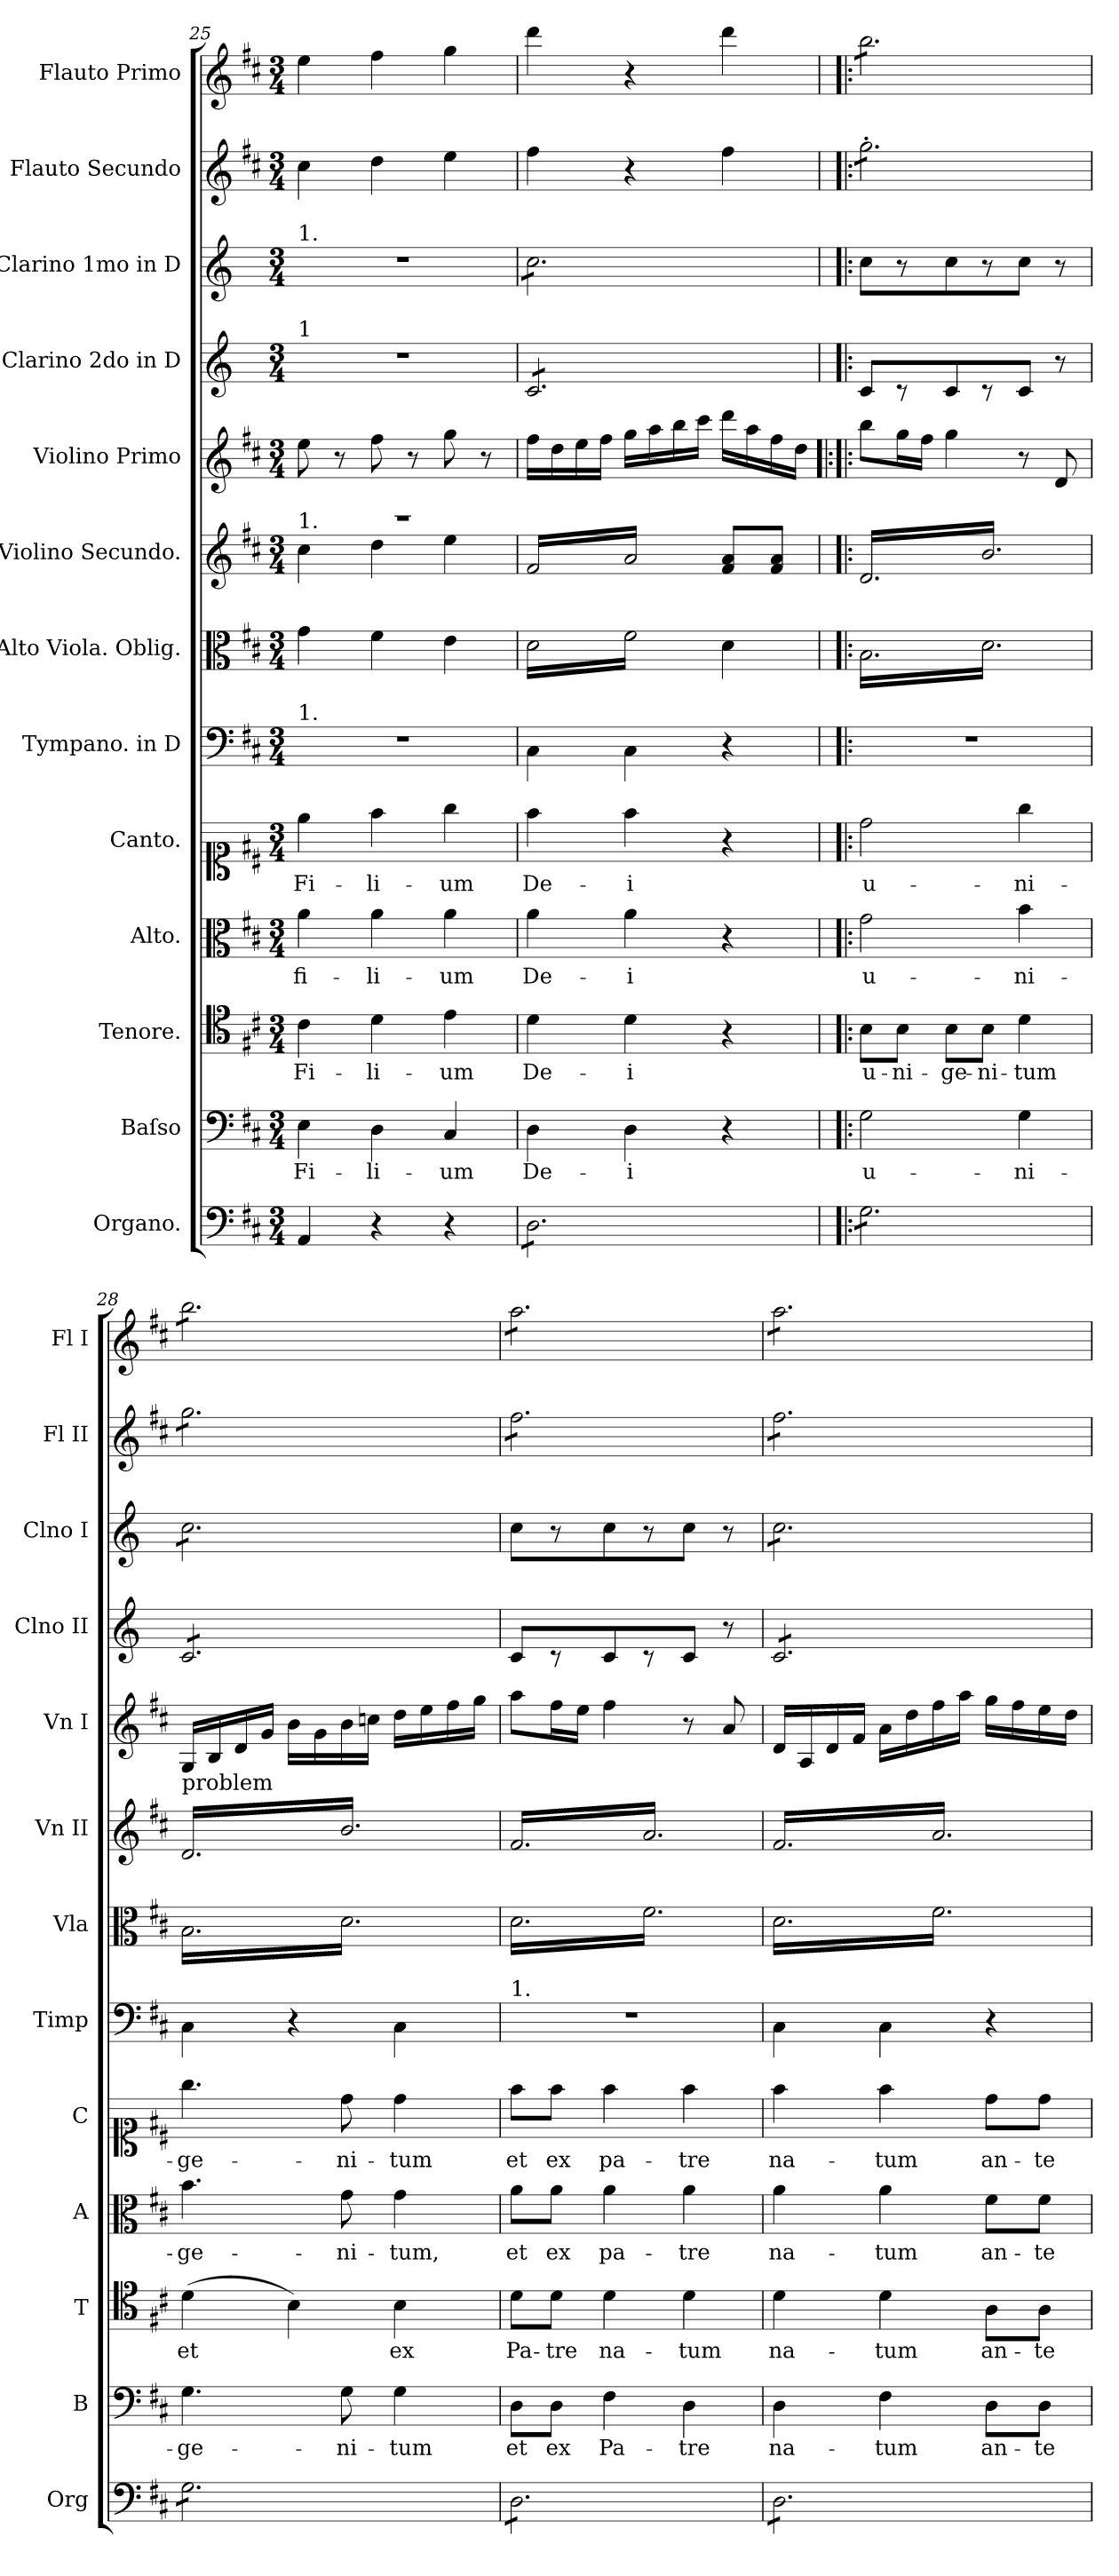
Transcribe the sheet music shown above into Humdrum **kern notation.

**kern	**kern	**text	**kern	**text	**kern	**text	**kern	**text	**kern	**kern	**kern	**kern	**kern	**kern	**kern	**kern
*part13	*part12	*part12	*part11	*part11	*part10	*part10	*part9	*part9	*part8	*part7	*part6	*part5	*part4	*part3	*part2	*part1
*staff13	*staff12	*staff12	*staff11	*staff11	*staff10	*staff10	*staff9	*staff9	*staff8	*staff7	*staff6	*staff5	*staff4	*staff3	*staff2	*staff1
*I"Organo.	*I"Baſso	*	*I"Tenore.	*	*I"Alto.	*	*I"Canto.	*	*I"Tympano. in D	*I"Alto Viola. Oblig.	*I"Violino Secundo.	*I"Violino Primo	*I"Clarino 2do in D	*I"Clarino 1mo in D	*I"Flauto Secundo	*I"Flauto Primo
*I'Org	*I'B	*	*I'T	*	*I'A	*	*I'C	*	*I'Timp	*I'Vla	*I'Vn II	*I'Vn I	*I'Clno II	*I'Clno I	*I'Fl II	*I'Fl I
*clefF4	*clefF4	*	*clefC4	*	*clefC3	*	*clefC1	*	*clefF4	*clefC3	*clefG2	*clefG2	*clefG2	*clefG2	*clefG2	*clefG2
*	*	*	*	*	*	*	*	*	*	*	*	*	*ITrd-1c-2	*ITrd-1c-2	*	*
*k[f#c#]	*k[f#c#]	*	*k[f#c#]	*	*k[f#c#]	*	*k[f#c#]	*	*k[f#c#]	*k[f#c#]	*k[f#c#]	*k[f#c#]	*k[f#c#]	*k[f#c#]	*k[f#c#]	*k[f#c#]
*D:	*D:	*	*D:	*	*D:	*	*D:	*	*D:	*D:	*D:	*D:	*	*	*D:	*D:
*M3/4	*M3/4	*	*M3/4	*	*M3/4	*	*M3/4	*	*M3/4	*M3/4	*M3/4	*M3/4	*M3/4	*M3/4	*M3/4	*M3/4
=25	=25	=25	=25	=25	=25	=25	=25	=25	=25	=25	=25	=25	=25	=25	=25	=25
*	*	*	*	*	*	*	*	*	*	*	*^	*	*	*	*	*
!	!	!	!	!	!	!	!	!	!	!	!	!	!	!	!LO:TX:a:t=1.	!	!
!	!	!	!	!	!	!	!	!	!	!	!	!	!	!LO:TX:a:t=1	!	!	!
!	!	!	!	!	!	!	!	!	!	!	!LO:TX:a:t=1.	!	!	!	!	!	!
!	!	!	!	!	!	!	!	!	!LO:TX:a:t=1.	!	!	!	!	!	!	!	!
4AA/	4E\	Fi-	4c#\	Fi-	4a\	fi-	4ee\	Fi-	2.r	4g\	2.r	4cc#\	8ee\	2.r	2.r	4cc#\	4ee\
.	.	.	.	.	.	.	.	.	.	.	.	.	8r	.	.	.	.
4r	4D\	-li-	4d\	-li-	4a\	-li-	4ff#\	-li-	.	4f#\	.	4dd\	8ff#\	.	.	4dd\	4ff#\
.	.	.	.	.	.	.	.	.	.	.	.	.	8r	.	.	.	.
4r	4C#/	-um	4e\	-um	4a\	-um	4gg\	-um	.	4e\	.	4ee\	8gg\	.	.	4ee\	4gg\
.	.	.	.	.	.	.	.	.	.	.	.	.	8r	.	.	.	.
*	*	*	*	*	*	*	*	*	*	*	*v	*v	*	*	*	*	*
=26	=26	=26	=26	=26	=26	=26	=26	=26	=26	=26	=26	=26	=26	=26	=26	=26
*tremolo	*	*	*	*	*	*	*	*	*	*	*	*	*	*	*	*
*	*	*	*	*	*	*	*	*	*	*tremolo	*	*	*	*	*	*
*	*	*	*	*	*	*	*	*	*	*	*tremolo	*	*	*	*	*
*	*	*	*	*	*	*	*	*	*	*	*	*	*tremolo	*	*	*
*	*	*	*	*	*	*	*	*	*	*	*	*	*	*tremolo	*	*
8D\L	4D\	De-	4d\	De-	4a\	De-	4ff#\	De-	4C#\	16d\LL	16f#/LL	16ff#\LL	8d/L	8dd\L	4ff#\	4ddd\
.	.	.	.	.	.	.	.	.	.	16f#\	16a/	16dd\	.	.	.	.
8D\	.	.	.	.	.	.	.	.	.	16d\	16f#/	16ee\	8d/	8dd\	.	.
.	.	.	.	.	.	.	.	.	.	16f#\	16a/	16ff#\JJ	.	.	.	.
8D\	4D\	-i	4d\	-i	4a\	-i	4ff#\	-i	4C#\	16d\	16f#/	16gg\LL	8d/	8dd\	4r	4r
.	.	.	.	.	.	.	.	.	.	16f#\	16a/	16aa\	.	.	.	.
8D\	.	.	.	.	.	.	.	.	.	16d\	16f#/	16bb\	8d/	8dd\	.	.
.	.	.	.	.	.	.	.	.	.	16f#\JJ	16a/JJ	16ccc#\JJ	.	.	.	.
*	*	*	*	*	*	*	*	*	*	*	*Xtremolo	*	*	*	*	*
*	*	*	*	*	*	*	*	*	*	*Xtremolo	*	*	*	*	*	*
8D\	4r	.	4r	.	4r	.	4r	.	4r	4d\	8f#/ 8a/L	16ddd\LL	8d/	8dd\	4ff#\	4ddd\
.	.	.	.	.	.	.	.	.	.	.	.	16aa\	.	.	.	.
8D\J	.	.	.	.	.	.	.	.	.	.	8f#/ 8a/J	16ff#\	8d/J	8dd\J	.	.
*	*	*	*	*	*	*	*	*	*	*	*	*	*	*Xtremolo	*	*
*	*	*	*	*	*	*	*	*	*	*	*	*	*Xtremolo	*	*	*
.	.	.	.	.	.	.	.	.	.	.	.	16dd\JJ	.	.	.	.
=27	=27	=27	=27	=27	=27	=27	=27	=27	=27	=27	=27	=27!|:	=27	=27	=27	=27
!	!	!	!	!	!	!	!	!	!	!	!	!	!	!	!LO:TX:a:t=problem	!
!	!	!	!	!	!	!	!	!	!	!	!LO:TX:a:t=problem	!	!	!	!	!
*	*	*	*	*	*	*	*	*	*	*tremolo	*	*	*	*	*	*
*	*	*	*	*	*	*	*	*	*	*	*tremolo	*	*	*	*	*
*	*	*	*	*	*	*	*	*	*	*	*	*	*	*	*tremolo	*
*	*	*	*	*	*	*	*	*	*	*	*	*	*	*	*	*tremolo
8G\L	2G\	u-	8B\L	u-	2g\	u-	2dd\	u-	2.r	16B\LL	16d/LL	8bb\L	8d/L	8dd\L	8gg'\L	8bb\L
.	.	.	.	.	.	.	.	.	.	16d\	16b/	.	.	.	.	.
8G\	.	.	8B\J	-ni-	.	.	.	.	.	16B\	16d/	16gg\L	8r	8r	8gg'\	8bb\
.	.	.	.	.	.	.	.	.	.	16d\	16b/	16ff#\JJ	.	.	.	.
8G\	.	.	8B\L	-ge-	.	.	.	.	.	16B\	16d/	4gg\	8d/	8dd\	8gg'\	8bb\
.	.	.	.	.	.	.	.	.	.	16d\	16b/	.	.	.	.	.
8G\	.	.	8B\J	-ni-	.	.	.	.	.	16B\	16d/	.	8r	8r	8gg'\	8bb\
.	.	.	.	.	.	.	.	.	.	16d\	16b/	.	.	.	.	.
8G\	4G\	-ni-	4d\	-tum	4b\	-ni-	4gg\	-ni-	.	16B\	16d/	8r	8d/J	8dd\J	8gg'\	8bb\
.	.	.	.	.	.	.	.	.	.	16d\	16b/	.	.	.	.	.
8G\J	.	.	.	.	.	.	.	.	.	16B\	16d/	8d/	8r	8r	8gg'\J	8bb\J
.	.	.	.	.	.	.	.	.	.	16d\JJ	16b/JJ	.	.	.	.	.
=28	=28	=28	=28	=28	=28	=28	=28	=28	=28	=28	=28	=28	=28	=28	=28	=28
!	!	!	!	!	!	!	!	!	!	!	!LO:TX:a:t=problem	!	!	!	!	!
*	*	*	*	*	*	*	*	*	*	*	*	*	*tremolo	*	*	*
*	*	*	*	*	*	*	*	*	*	*	*	*	*	*tremolo	*	*
8G\L	4.G\	-ge-	(4d\	et	4.b\	-ge-	4.gg\	-ge-	4C#\	16B\LL	16d/LL	16G/LL	8d/L	8dd\L	8gg\L	8bb\L
.	.	.	.	.	.	.	.	.	.	16d\	16b/	16B/	.	.	.	.
8G\	.	.	.	.	.	.	.	.	.	16B\	16d/	16d/	8d/	8dd\	8gg\	8bb\
.	.	.	.	.	.	.	.	.	.	16d\	16b/	16g/JJ	.	.	.	.
8G\	.	.	4B\)	.	.	.	.	.	4r	16B\	16d/	16b\LL	8d/	8dd\	8gg\	8bb\
.	.	.	.	.	.	.	.	.	.	16d\	16b/	16g\	.	.	.	.
8G\	8G\	-ni-	.	.	8g\	-ni-	8dd\	-ni-	.	16B\	16d/	16b\	8d/	8dd\	8gg\	8bb\
.	.	.	.	.	.	.	.	.	.	16d\	16b/	16ccn\JJ	.	.	.	.
8G\	4G\	-tum	4B\	ex	4g\	-tum,	4dd\	-tum	4C#\	16B\	16d/	16dd\LL	8d/	8dd\	8gg\	8bb\
.	.	.	.	.	.	.	.	.	.	16d\	16b/	16ee\	.	.	.	.
8G\J	.	.	.	.	.	.	.	.	.	16B\	16d/	16ff#\	8d/J	8dd\J	8gg\J	8bb\J
*	*	*	*	*	*	*	*	*	*	*	*	*	*	*Xtremolo	*	*
*	*	*	*	*	*	*	*	*	*	*	*	*	*Xtremolo	*	*	*
.	.	.	.	.	.	.	.	.	.	16d\JJ	16b/JJ	16gg\JJ	.	.	.	.
=29	=29	=29	=29	=29	=29	=29	=29	=29	=29	=29	=29	=29	=29	=29	=29	=29
!	!	!	!	!	!	!	!	!	!LO:TX:a:t=1.	!	!	!	!	!	!	!
8D\L	8D\L	et	8d\L	Pa-	8a\L	et	8ff#\L	et	2.r	16d\LL	16f#/LL	8aa\L	8d/L	8dd\L	8ff#\L	8aa\L
.	.	.	.	.	.	.	.	.	.	16f#\	16a/	.	.	.	.	.
8D\	8D\J	ex	8d\J	-tre	8a\J	ex	8ff#\J	ex	.	16d\	16f#/	16ff#\L	8r	8r	8ff#\	8aa\
.	.	.	.	.	.	.	.	.	.	16f#\	16a/	16ee\JJ	.	.	.	.
8D\	4F#\	Pa-	4d\	na-	4a\	pa-	4ff#\	pa-	.	16d\	16f#/	4ff#\	8d/	8dd\	8ff#\	8aa\
.	.	.	.	.	.	.	.	.	.	16f#\	16a/	.	.	.	.	.
8D\	.	.	.	.	.	.	.	.	.	16d\	16f#/	.	8r	8r	8ff#\	8aa\
.	.	.	.	.	.	.	.	.	.	16f#\	16a/	.	.	.	.	.
8D\	4D\	-tre	4d\	-tum	4a\	-tre	4ff#\	-tre	.	16d\	16f#/	8r	8d/J	8dd\J	8ff#\	8aa\
.	.	.	.	.	.	.	.	.	.	16f#\	16a/	.	.	.	.	.
8D\J	.	.	.	.	.	.	.	.	.	16d\	16f#/	8a/	8r	8r	8ff#\J	8aa\J
.	.	.	.	.	.	.	.	.	.	16f#\JJ	16a/JJ	.	.	.	.	.
=30	=30	=30	=30	=30	=30	=30	=30	=30	=30	=30	=30	=30	=30	=30	=30	=30
*	*	*	*	*	*	*	*	*	*	*	*	*	*tremolo	*	*	*
*	*	*	*	*	*	*	*	*	*	*	*	*	*	*tremolo	*	*
8D\L	4D\	na-	4d\	na-	4a\	na-	4ff#\	na-	4C#\	16d\LL	16f#/LL	16d/LL	8d/L	8dd\L	8ff#\L	8aa\L
.	.	.	.	.	.	.	.	.	.	16f#\	16a/	16A/	.	.	.	.
8D\	.	.	.	.	.	.	.	.	.	16d\	16f#/	16d/	8d/	8dd\	8ff#\	8aa\
.	.	.	.	.	.	.	.	.	.	16f#\	16a/	16f#/JJ	.	.	.	.
8D\	4F#\	-tum	4d\	-tum	4a\	-tum	4ff#\	-tum	4C#\	16d\	16f#/	16a\LL	8d/	8dd\	8ff#\	8aa\
.	.	.	.	.	.	.	.	.	.	16f#\	16a/	16dd\	.	.	.	.
8D\	.	.	.	.	.	.	.	.	.	16d\	16f#/	16ff#\	8d/	8dd\	8ff#\	8aa\
.	.	.	.	.	.	.	.	.	.	16f#\	16a/	16aa\JJ	.	.	.	.
8D\	8D\L	an-	8A\L	an-	8f#\L	an-	8dd\L	an-	4r	16d\	16f#/	16gg\LL	8d/	8dd\	8ff#\	8aa\
.	.	.	.	.	.	.	.	.	.	16f#\	16a/	16ff#\	.	.	.	.
8D\J	8D\J	-te	8A\J	-te	8f#\J	-te	8dd\J	-te	.	16d\	16f#/	16ee\	8d/J	8dd\J	8ff#\J	8aa\J
*	*	*	*	*	*	*	*	*	*	*	*	*	*	*	*	*Xtremolo
*	*	*	*	*	*	*	*	*	*	*	*	*	*	*	*Xtremolo	*
*	*	*	*	*	*	*	*	*	*	*	*	*	*	*Xtremolo	*	*
*	*	*	*	*	*	*	*	*	*	*	*	*	*Xtremolo	*	*	*
*Xtremolo	*	*	*	*	*	*	*	*	*	*	*	*	*	*	*	*
.	.	.	.	.	.	.	.	.	.	16f#\JJ	16a/JJ	16dd\JJ	.	.	.	.
*	*	*	*	*	*	*	*	*	*	*	*Xtremolo	*	*	*	*	*
*	*	*	*	*	*	*	*	*	*	*Xtremolo	*	*	*	*	*	*
.	.	.	.	.	.	.	.	.	.	.	.	.	.	.	.	.
.	.	.	.	.	.	.	.	.	.	.	.	.	.	.	.	.
.	.	.	.	.	.	.	.	.	.	.	.	.	.	.	.	.
.	.	.	.	.	.	.	.	.	.	.	.	.	.	.	.	.
.	.	.	.	.	.	.	.	.	.	.	.	.	.	.	.	.
.	.	.	.	.	.	.	.	.	.	.	.	.	.	.	.	.
=	=	=	=	=	=	=	=	=	=	=	=	=	=	=	=	=
*-	*-	*-	*-	*-	*-	*-	*-	*-	*-	*-	*-	*-	*-	*-	*-	*-
